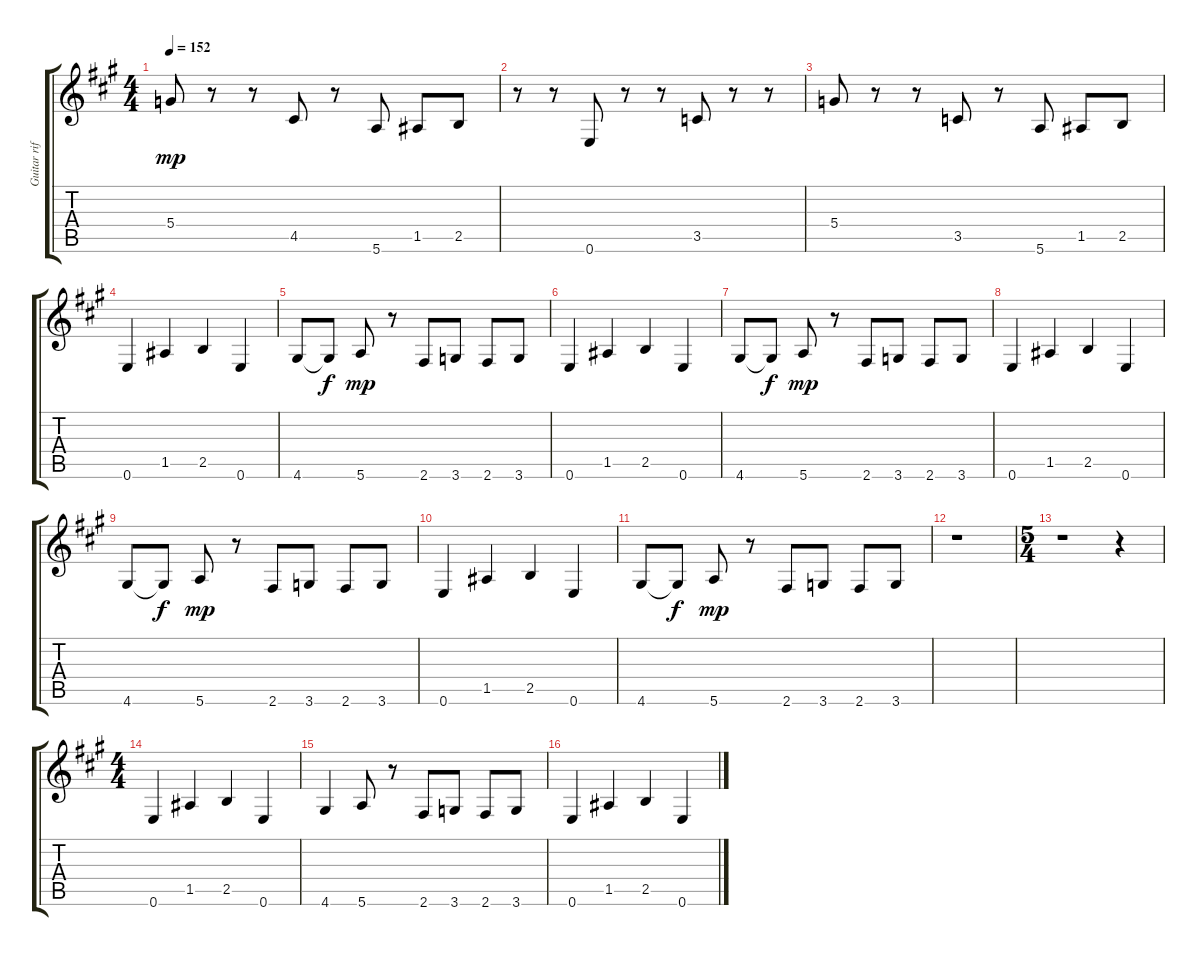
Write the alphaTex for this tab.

\track ("Guitar riff overdrive" "Guitar rif") {instrument overdrivenguitar}
\staff {score tabs}
\tuning (E4 B3 G3 D3 A2 E2) {hide}
\ts (4 4)
\tempo 152
\clef g2
\ks a
5.4.8{dy mp} r.8 r.8 4.5.8 r.8 5.6.8 1.5.8 2.5.8 |
r.8 r.8 0.6.8 r.8 r.8 3.5.8 r.8 r.8 |
5.4.8 r.8 r.8 3.5.8 r.8 5.6.8 1.5.8 2.5.8 |
0.6.4 1.5.4 2.5.4 0.6.4 |
4.6.8 4.6{t}.8{dy f} 5.6.8{dy mp} r.8 2.6.8 3.6.8 2.6.8 3.6.8 |
0.6.4 1.5.4 2.5.4 0.6.4 |
4.6.8 4.6{t}.8{dy f} 5.6.8{dy mp} r.8 2.6.8 3.6.8 2.6.8 3.6.8 |
0.6.4 1.5.4 2.5.4 0.6.4 |
4.6.8 4.6{t}.8{dy f} 5.6.8{dy mp} r.8 2.6.8 3.6.8 2.6.8 3.6.8 |
0.6.4 1.5.4 2.5.4 0.6.4 |
4.6.8 4.6{t}.8{dy f} 5.6.8{dy mp} r.8 2.6.8 3.6.8 2.6.8 3.6.8 |
r.1 |
\ts (5 4)
r.1 r.4 |
\ts (4 4)
0.6.4 1.5.4 2.5.4 0.6.4 |
4.6.4 5.6.8 r.8 2.6.8 3.6.8 2.6.8 3.6.8 |
0.6.4 1.5.4 2.5.4 0.6.4
